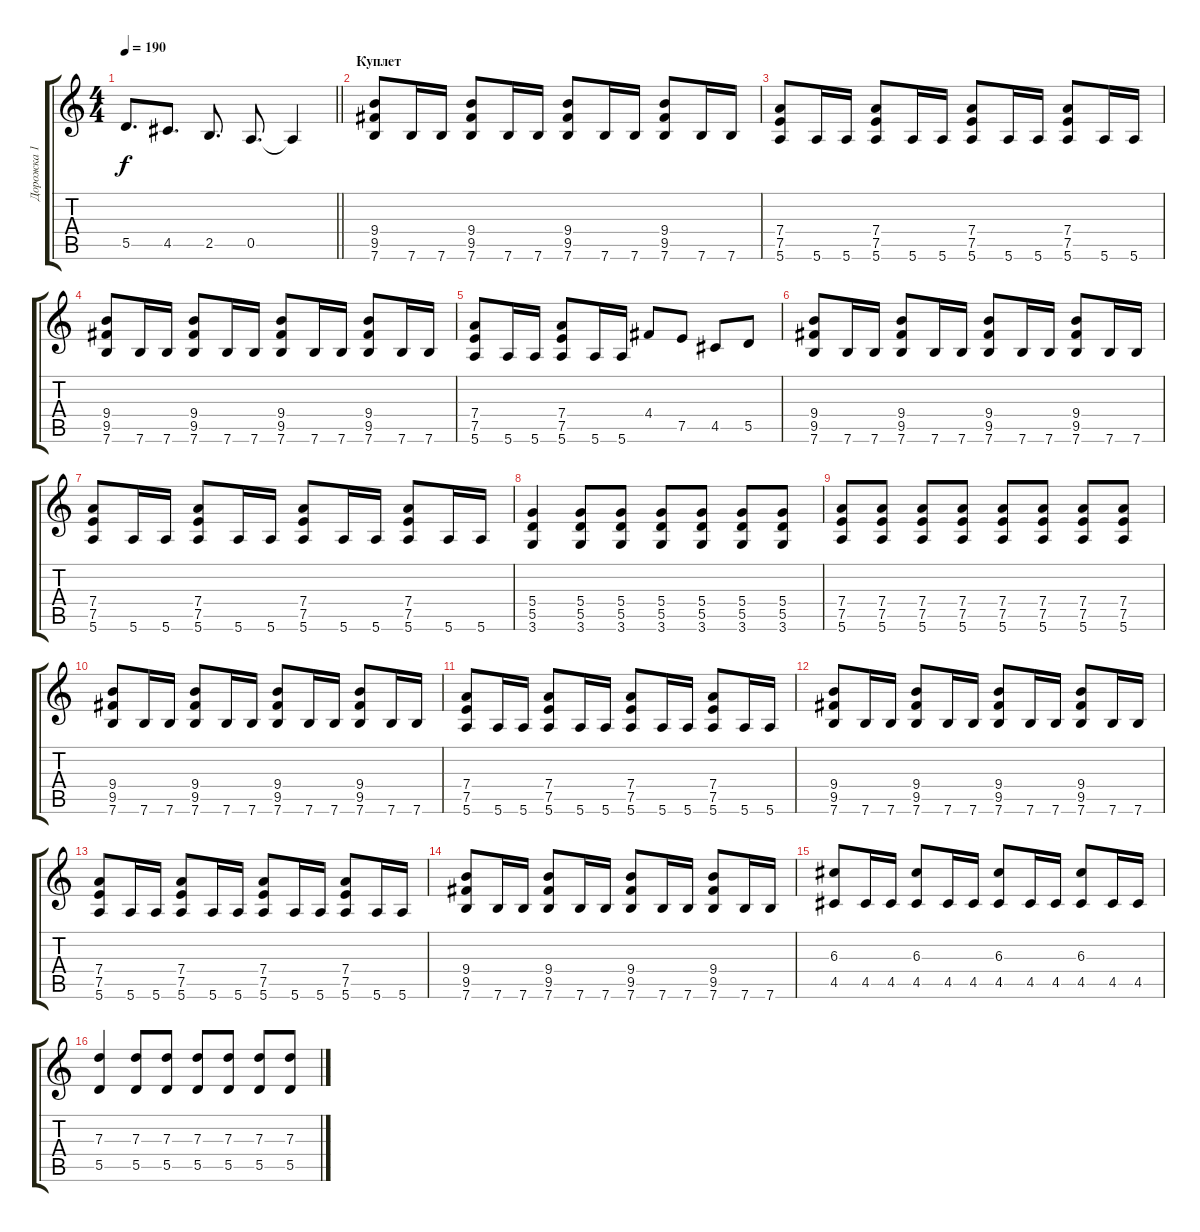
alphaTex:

\track ("Дорожка 1" "Дорожка 1") {instrument distortionguitar}
\staff {score tabs}
\tuning (E4 B3 G3 D3 A2 E2) {hide}
\ts (4 4)
\tempo 190
\clef g2
\barLineRight lightlight
\ks c
5.5.8{d dy f} 4.5.8{d} 2.5.8{d} 0.5.8{d} 0.5{t}.4 |
\section ("" "Куплет")
(9.4 9.5 7.6).8 7.6.16 7.6.16 (9.4 9.5 7.6).8 7.6.16 7.6.16 (9.4 9.5 7.6).8 7.6.16 7.6.16 (9.4 9.5 7.6).8 7.6.16 7.6.16 |
(7.4 7.5 5.6).8 5.6.16 5.6.16 (7.4 7.5 5.6).8 5.6.16 5.6.16 (7.4 7.5 5.6).8 5.6.16 5.6.16 (7.4 7.5 5.6).8 5.6.16 5.6.16 |
(9.4 9.5 7.6).8 7.6.16 7.6.16 (9.4 9.5 7.6).8 7.6.16 7.6.16 (9.4 9.5 7.6).8 7.6.16 7.6.16 (9.4 9.5 7.6).8 7.6.16 7.6.16 |
(7.4 7.5 5.6).8 5.6.16 5.6.16 (7.4 7.5 5.6).8 5.6.16 5.6.16 4.4.8 7.5.8 4.5.8 5.5.8 |
(9.4 9.5 7.6).8 7.6.16 7.6.16 (9.4 9.5 7.6).8 7.6.16 7.6.16 (9.4 9.5 7.6).8 7.6.16 7.6.16 (9.4 9.5 7.6).8 7.6.16 7.6.16 |
(7.4 7.5 5.6).8 5.6.16 5.6.16 (7.4 7.5 5.6).8 5.6.16 5.6.16 (7.4 7.5 5.6).8 5.6.16 5.6.16 (7.4 7.5 5.6).8 5.6.16 5.6.16 |
(5.4 5.5 3.6).4 (5.4 5.5 3.6).8 (5.4 5.5 3.6).8 (5.4 5.5 3.6).8 (5.4 5.5 3.6).8 (5.4 5.5 3.6).8 (5.4 5.5 3.6).8 |
(7.4 7.5 5.6).8 (7.4 7.5 5.6).8 (7.4 7.5 5.6).8 (7.4 7.5 5.6).8 (7.4 7.5 5.6).8 (7.4 7.5 5.6).8 (7.4 7.5 5.6).8 (7.4 7.5 5.6).8 |
(9.4 9.5 7.6).8 7.6.16 7.6.16 (9.4 9.5 7.6).8 7.6.16 7.6.16 (9.4 9.5 7.6).8 7.6.16 7.6.16 (9.4 9.5 7.6).8 7.6.16 7.6.16 |
(7.4 7.5 5.6).8 5.6.16 5.6.16 (7.4 7.5 5.6).8 5.6.16 5.6.16 (7.4 7.5 5.6).8 5.6.16 5.6.16 (7.4 7.5 5.6).8 5.6.16 5.6.16 |
(9.4 9.5 7.6).8 7.6.16 7.6.16 (9.4 9.5 7.6).8 7.6.16 7.6.16 (9.4 9.5 7.6).8 7.6.16 7.6.16 (9.4 9.5 7.6).8 7.6.16 7.6.16 |
(7.4 7.5 5.6).8 5.6.16 5.6.16 (7.4 7.5 5.6).8 5.6.16 5.6.16 (7.4 7.5 5.6).8 5.6.16 5.6.16 (7.4 7.5 5.6).8 5.6.16 5.6.16 |
(9.4 9.5 7.6).8 7.6.16 7.6.16 (9.4 9.5 7.6).8 7.6.16 7.6.16 (9.4 9.5 7.6).8 7.6.16 7.6.16 (9.4 9.5 7.6).8 7.6.16 7.6.16 |
(6.3 4.5).8 4.5.16 4.5.16 (6.3 4.5).8 4.5.16 4.5.16 (6.3 4.5).8 4.5.16 4.5.16 (6.3 4.5).8 4.5.16 4.5.16 |
(7.3 5.5).4 (7.3 5.5).8 (7.3 5.5).8 (7.3 5.5).8 (7.3 5.5).8 (7.3 5.5).8 (7.3 5.5).8
